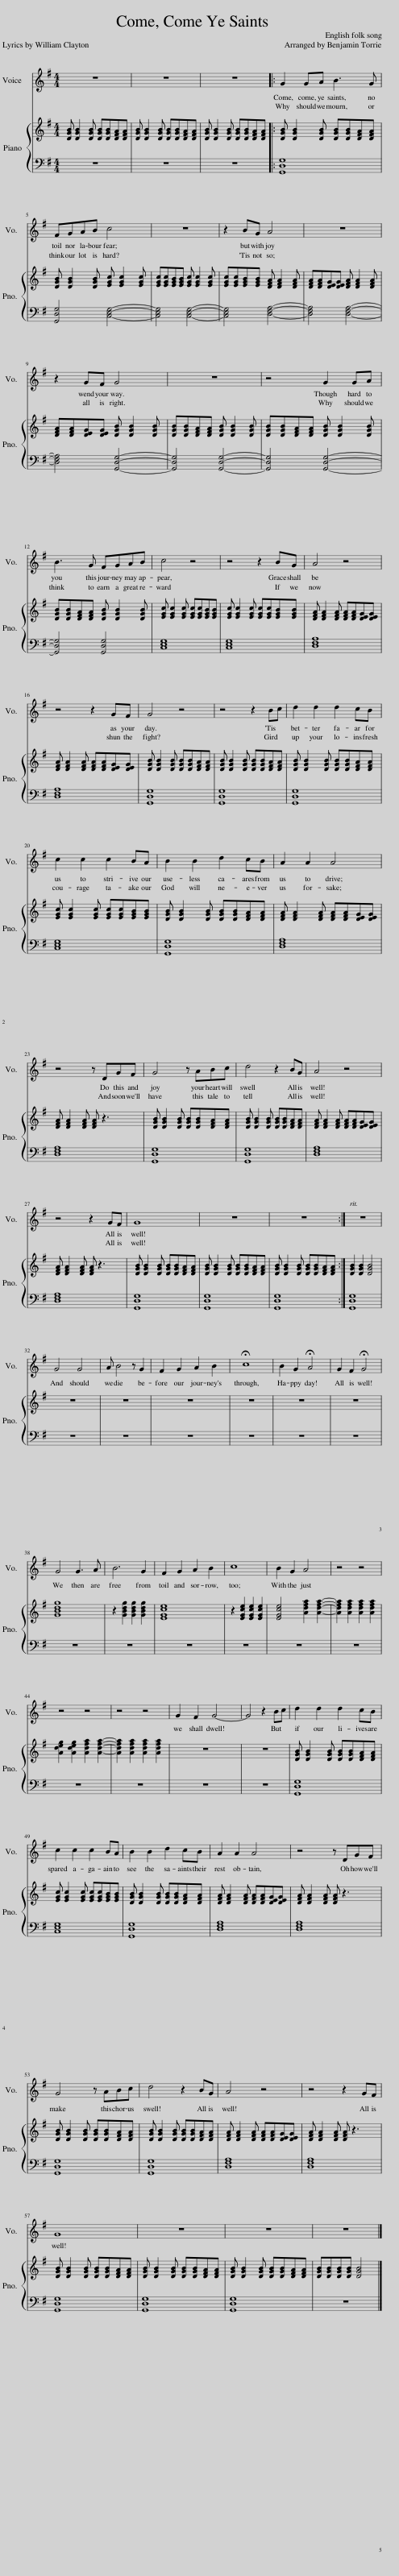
X:1
%%score 1 { 2 | 3 }
L:1/8
M:4/4
I:linebreak $
K:G
V:1 treble
V:2 treble
V:3 bass
V:1
 z8 | z8 | z8 |: G2 GA B3 G |$ FGAB c4 | %5
 z8 | z2 BG A4 | z8 |$ z2 GF G4 | z8 | %10
 z4 G2 GA |$ B3 G FGAB | c4 z4 | z4 z2 BG | A4 z4 |$ %15
 z4 z2 GF | G4 z4 | z4 z2 Bc | d2 d2 d2 cB |$ c2 c2 c2 BA | %20
 B2 B2 d2 cB | A2 A2 A4 |$ z4 z DGF | G4 z ABc | d4 z2 BG | %25
 A4 z4 |$ z4 z2 GF | G8 | z8 | z8 :| %30
 z8 |$ G4 G4 | A B4 z G2 | F2 G2 A2 B2 | !fermata!c8 | %35
 B2 G2 !fermata!A4 | G2 F2 !fermata!G4 |$ G4 G3 A | B6 G2 | F2 G2 A2 B2 | %40
 c8 | B2 G2 A4 | z4 z4 |$ z4 z4 | z4 z4 | %45
 G2 F2 G4- | G4 z2 Bc | d2 d2 d2 cB |$ c2 c2 c2 BA | B2 B2 d2 cB | %50
 A2 A2 A4 | z4 z DGF |$ G4 z ABc | d4 z2 BG | A4 z4 | %55
 z4 z2 GF |$ G8 | z8 | z8 | z8 |] %60
V:2
 [DGB] [DGB]2 [DGB] [DGB][DGB][DFA][DFA] | [DGB] [DGB]2 [DGB] [DGB][DGB][DFA][DFA] | [DGB] [DGB]2 [DGB] [DGB][DGB][DFA][DFA] |: [DGB] [DGB]2 [DGB] [DGB][DGB][DFA][DFA] |$ [DGB] [DGB]2 [DGB] [EGc] [EGc]2 [EGc] | %5
 [EGc][EGc][EGB][EGB] [EGc] [EGc]2 [EGc] | [EGc][EGc][EGB][EGB] [DFA] [DFA]2 [DFA] | [DFA][DFA][DEG][DEG] [DFA] [DFA]2 [DFA] |$ [DFA][DFA][DEG][DEG] [DGB] [DGB]2 [DGB] | [DGB][DGB][DFA][DFA] [DGB] [DGB]2 [DGB] | %10
 [DGB][DGB][DFA][DFA] [DGB] [DGB]2 [DGB] |$ [DGB][DGB][DFA][DFA] [DGB] [DGB]2 [DGB] | [EGc] [EGc]2 [EGc] [EGc][EGc][EGB][EGB] | [EGc] [EGc]2 [EGc] [EGc][EGc][EGB][EGB] | [DFA] [DFA]2 [DFA] [DFA][DFA][DEG][DEG] |$ %15
 [DFA] [DFA]2 [DFA] [DFA][DFA][DEG][DEG] | [DGB] [DGB]2 [DGB] [DGB][DGB][DFA][DFA] | [DGB] [DGB]2 [DGB] [DGB][DGB][DFA][DFA] | [DGB] [DGB]2 [DGB] [DGB][DGB][DFA][DFA] |$ [EGc] [EGc]2 [EGc] [EGc][EGc][EGB][EGB] | %20
 [DGB] [DGB]2 [DGB] [DGB][DGB][DFA][DFA] | [DFA] [DFA]2 [DFA] [DFA][DFA][DEG][DEG] |$ [DFA] [DFA]2 [DFA] [DFA] z3 | [DGB] [DGB]2 [DGB] [DGB][DGB][DFA][DFA] | [DGB] [DGB]2 [DGB] [DGB][DGB][DFA][DFA] | %25
 [DFA] [DFA]2 [DFA] [DFA][DFA][DEG][DEG] |$ [DFA] [DFA]2 [DFA] [DFA] z3 | [DGB] [DGB]2 [DGB] [DGB][DGB][DFA][DFA] | [DGB] [DGB]2 [DGB] [DGB][DGB][DFA][DFA] | [DGB] [DGB]2 [DGB] [DGB][DGB][DFA][DFA] :| %30
 [DGB]2 [DGB]2 [DGB]4 |$ z8 | z8 | z8 | z8 | %35
 z8 | z8 |$ [GBdg]8 | z2 [GBdg]2 [GBdg]2 [GBdg]2 | [EGce]8 | %40
 z2 [EGce]2 [EGce]2 [EGce]2 | [EGce]4 [Adfa]2 [Adfa]2- | [Adfa]2 [Adfa]2 [Adfa]2 [Adfa]2 |$ [Adeg]2 [Adeg]2 [Adfa]2 [Adfa]2- | [Adfa]2 [Adfa]2 [Adfa]2 [Adfa]2 | %45
 z8 | z8 | [DGB] [DGB]2 [DGB] [DGB][DGB][DFA][DFA] |$ [EGc] [EGc]2 [EGc] [EGc][EGc][EGB][EGB] | [DGB] [DGB]2 [DGB] [DGB][DGB][DFA][DFA] | %50
 [DFA] [DFA]2 [DFA] [DFA][DFA][DEG][DEG] | [DFA] [DFA]2 [DFA] [DFA] z3 |$ [DGB] [DGB]2 [DGB] [DGB][DGB][DFA][DFA] | [DGB] [DGB]2 [DGB] [DGB][DGB][DFA][DFA] | [DFA] [DFA]2 [DFA] [DFA][DFA][DEG][DEG] | %55
 [DFA] [DFA]2 [DFA] [DFA] z3 |$ [DGB] [DGB]2 [DGB] [DGB][DGB][DFA][DFA] | [DGB] [DGB]2 [DGB] [DGB][DGB][DFA][DFA] | [DGB] [DGB]2 [DGB] [DGB][DGB][DFA][DFA] | [DGB][DGB][DGB][DGB] [DGB]4 |] %60
V:3
 z8 | z8 | z8 |: [G,,D,G,]8 |$ [G,,D,G,]4 [C,E,G,]4- | %5
 [C,E,G,]4 [C,E,G,]4- | [C,E,G,]4 [D,F,A,]4- | [D,F,A,]4 [D,F,A,]4- |$ [D,F,A,]4 [G,,D,G,]4- | [G,,D,G,]4 [G,,D,G,]4- | %10
 [G,,D,G,]4 [G,,D,G,]4- |$ [G,,D,G,]4 [G,,D,G,]4 | [C,E,G,]8 | [C,E,G,]8 | [D,F,A,]8 |$ %15
 [D,F,A,]8 | [G,,D,G,]8 | [G,,D,G,]8 | [G,,D,G,]8 |$ [C,E,G,]8 | %20
 [G,,D,G,]8 | [D,F,A,]8 |$ [D,F,A,]8 | [G,,D,G,]8 | [G,,D,G,]8 | %25
 [D,F,A,]8 |$ [D,F,A,]8 | [G,,D,G,]8 | [G,,D,G,]8 | [G,,D,G,]8 :| %30
 [G,,D,G,]8 |$ z8 | z8 | z8 | z8 | %35
 z8 | z8 |$ z8 | z8 | z8 | %40
 z8 | z8 | z8 |$ z8 | z8 | %45
 z8 | z8 | [G,,D,G,]8 |$ [C,E,G,]8 | [G,,D,G,]8 | %50
 [D,F,A,]8 | [D,F,A,]8 |$ [G,,D,G,]8 | [G,,D,G,]8 | [D,F,A,]8 | %55
 [D,F,A,]8 |$ [G,,D,G,]8 | [G,,D,G,]8 | [G,,D,G,]8 | z8 |] %60
